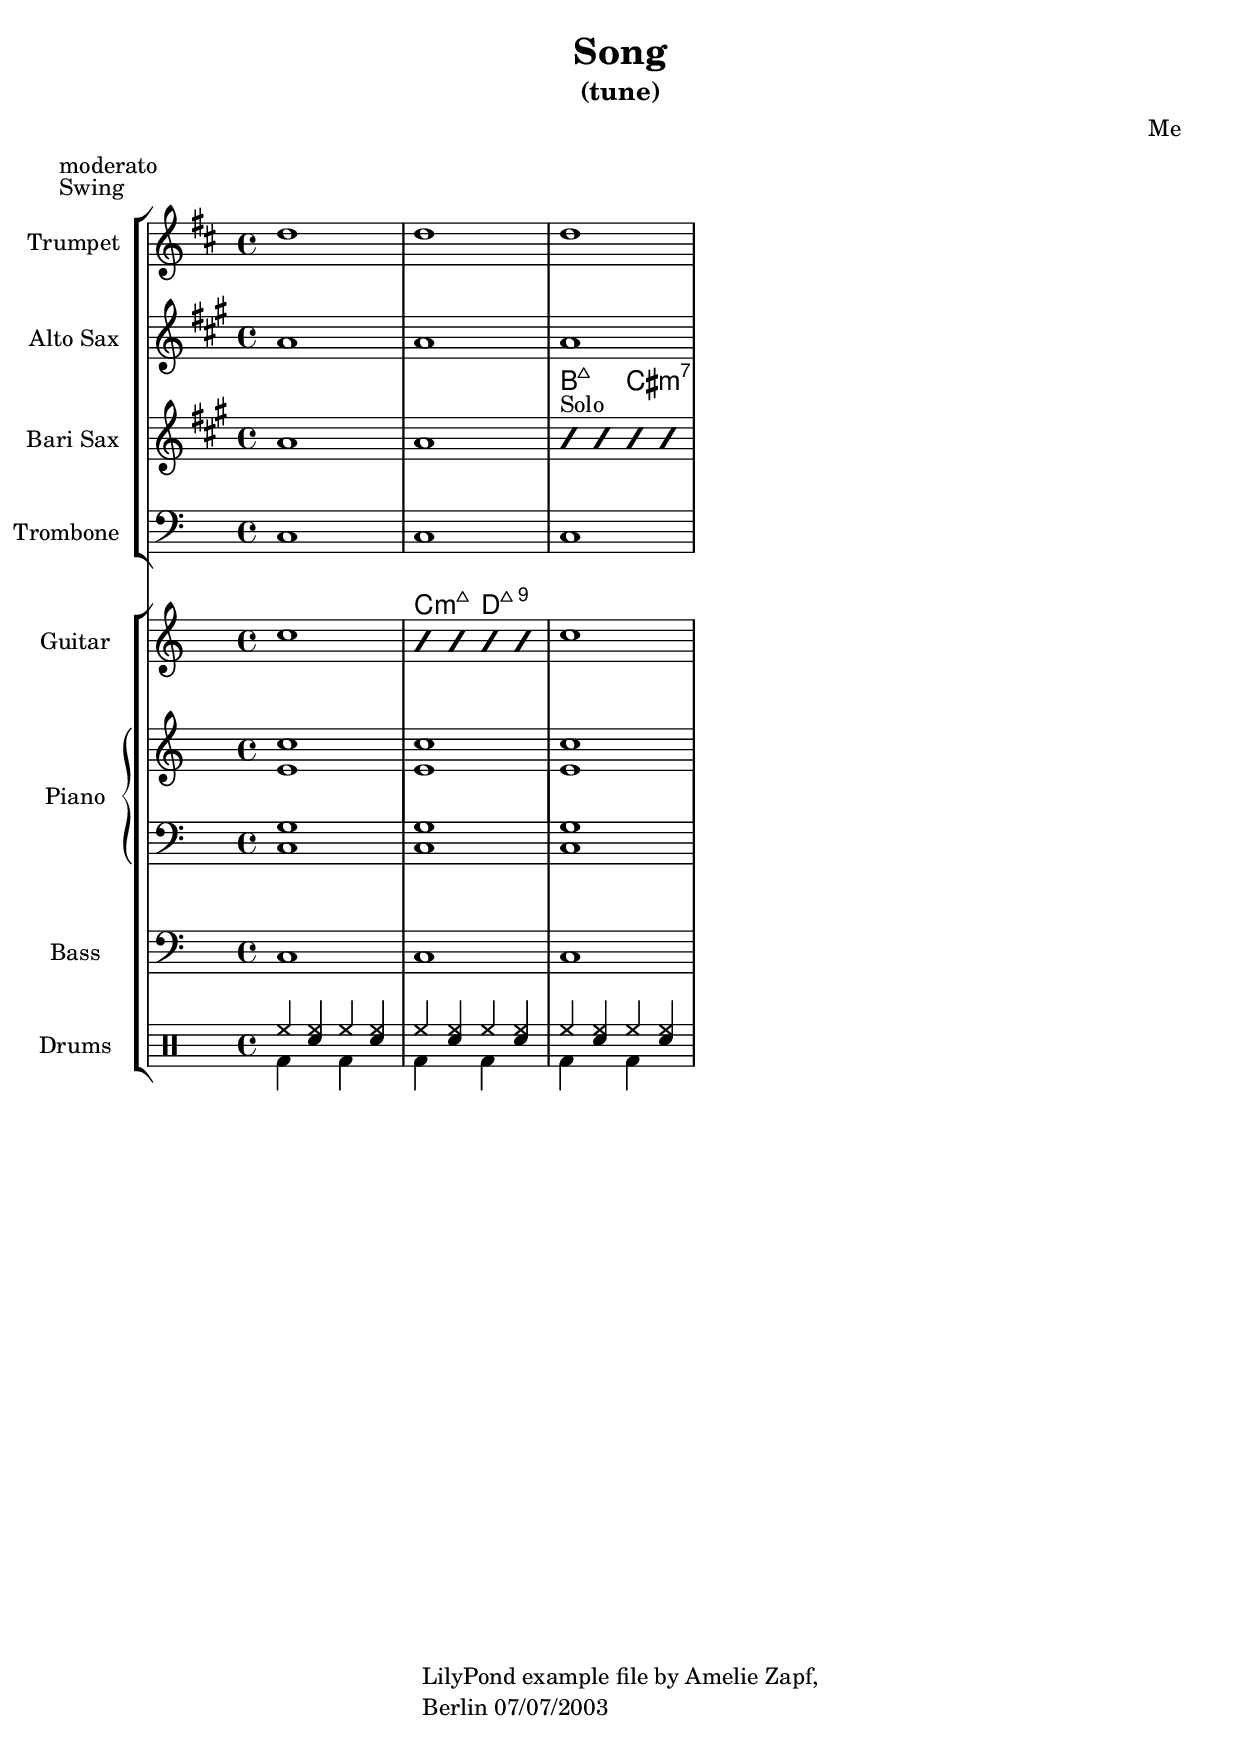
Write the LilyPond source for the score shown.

%% Do not edit this file; it is auto-generated from LSR http://lsr.dsi.unimi.it
%% This file is in the public domain.
\version "2.11.64"

\header {
  lsrtags = "keyboards, percussion, fretted-strings, template"

  texidoces = "
Ésta es una plantilla bastante avanzada, para un conjunto de
jazz. Observe que la notación de todos los instrumentos está en
@code{\\key c \\major} (Do mayor). Esto se refiere al tono de
concierto; la armadura se transporta automáticamente si la música está
dentro de una sección @code{\\transpose}.

"
  doctitlees = "Plantilla para combo de jazz"
  
  texidocde = "
Hier ist ein ziemlich kompliziertes Beispiel für ein Jazz-Ensemble. Achtung: 
Alle Instrumente sind in @code{\key c \major} (C-Dur) notiert. Das bezieht sich 
auf die klingende Musik: LilyPond transponiert die Tonart automatisch, wenn 
sich die Noten innerhalb eines @code{\transpose}-Abschnitts befinden.

"

  doctitlede = "Vorlage für Jazz-Combo"

  texidoc = "
This is quite an advanced template, for a jazz ensemble. Note that all
instruments are notated in @code{\\key c \\major}. This refers to the
key in concert pitch; the key will be automatically transposed if the
music is within a @code{\\transpose} section.

"
  doctitle = "Jazz combo template"
} % begin verbatim

\header {
  title = "Song"
  subtitle = "(tune)"
  composer = "Me"
  meter = "moderato"
  piece = "Swing"
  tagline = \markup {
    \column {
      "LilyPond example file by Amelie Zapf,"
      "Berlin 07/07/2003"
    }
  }
}

%#(set-global-staff-size 16)
\include "english.ly"

%%%%%%%%%%%% Some macros %%%%%%%%%%%%%%%%%%%

sl = {
  \override NoteHead #'style = #'slash
  \override Stem #'transparent = ##t
}
nsl = {
  \revert NoteHead #'style
  \revert Stem #'transparent
}
crOn = \override NoteHead #'style = #'cross
crOff = \revert NoteHead #'style

%% insert chord name style stuff here.

jazzChords = { }

%%%%%%%%%%%% Keys'n'thangs %%%%%%%%%%%%%%%%%

global = { \time 4/4 }

Key = { \key c \major }

% ############ Horns ############

% ------ Trumpet ------
trpt = \transpose c d \relative c'' {
  \Key
  c1 | c | c |
}
trpHarmony = \transpose c' d {
  \jazzChords
}
trumpet = {
  \global
  \set Staff.instrumentName = #"Trumpet"
  \clef treble
  <<
    \trpt
  >>
}

% ------ Alto Saxophone ------
alto = \transpose c a \relative c' {
  \Key
  c1 | c | c |
}
altoHarmony = \transpose c' a {
  \jazzChords
}
altoSax = {
  \global
  \set Staff.instrumentName = #"Alto Sax"
  \clef treble
  <<
    \alto
  >>
}

% ------ Baritone Saxophone ------
bari = \transpose c a' \relative c {
  \Key
  c1
  c1
  \sl
  d4^"Solo" d d d
  \nsl
}
bariHarmony = \transpose c' a \chordmode {
  \jazzChords s1 s d2:maj e:m7
}
bariSax = {
  \global
  \set Staff.instrumentName = #"Bari Sax"
  \clef treble
  <<
    \bari
  >>
}

% ------ Trombone ------
tbone = \relative c {
  \Key
  c1 | c | c
}
tboneHarmony = \chordmode {
  \jazzChords
}
trombone = {
  \global
  \set Staff.instrumentName = #"Trombone"
  \clef bass
  <<
    \tbone
  >>
}

% ############ Rhythm Section #############

% ------ Guitar ------
gtr = \relative c'' {
  \Key
  c1
  \sl
  b4 b b b
  \nsl
  c1
}
gtrHarmony = \chordmode {
  \jazzChords
  s1 c2:min7+ d2:maj9
}
guitar = {
  \global
  \set Staff.instrumentName = #"Guitar"
  \clef treble
  <<
    \gtr
  >>
}

%% ------ Piano ------
rhUpper = \relative c'' {
  \voiceOne
  \Key
  c1 | c | c
}
rhLower = \relative c' {
  \voiceTwo
  \Key
  e1 | e | e
}

lhUpper = \relative c' {
  \voiceOne
  \Key
  g1 | g | g
}
lhLower = \relative c {
  \voiceTwo
  \Key
  c1 | c | c
}

PianoRH = {
  \clef treble
  \global
  \set Staff.midiInstrument = #"acoustic grand"
  <<
    \new Voice = "one" \rhUpper
    \new Voice = "two" \rhLower
  >>
}
PianoLH = {
  \clef bass
  \global
  \set Staff.midiInstrument = "acoustic grand"
  <<
    \new Voice = "one" \lhUpper
    \new Voice = "two" \lhLower
  >>
}

piano = {
  <<
    \set PianoStaff.instrumentName = #"Piano"
    \new Staff = "upper" \PianoRH
    \new Staff = "lower" \PianoLH
  >>
}

% ------ Bass Guitar ------
Bass = \relative c {
  \Key
  c1 | c | c
}
bass = {
  \global
  \set Staff.instrumentName = #"Bass"
  \clef bass
  <<
    \Bass
  >>
}

% ------ Drums ------
up = \drummode {
  \voiceOne
  hh4 <hh sn> hh <hh sn>
  hh4 <hh sn> hh <hh sn>
  hh4 <hh sn> hh <hh sn>
}
down = \drummode {
  \voiceTwo
  bd4 s bd s
  bd4 s bd s
  bd4 s bd s
}

drumContents = {
  \global
  <<
    \set DrumStaff.instrumentName = #"Drums"
    \new DrumVoice \up
    \new DrumVoice \down
  >>
}

%%%%%%%%% It All Goes Together Here %%%%%%%%%%%%%%%%%%%%%%

\score {
  <<
    \new StaffGroup = "horns" <<
      \new Staff = "trumpet" \trumpet
      \new Staff = "altosax" \altoSax
      \new ChordNames = "barichords" \bariHarmony
      \new Staff = "barisax" \bariSax
      \new Staff = "trombone" \trombone
    >>
    
    \new StaffGroup = "rhythm" <<
      \new ChordNames = "chords" \gtrHarmony
      \new Staff = "guitar" \guitar
      \new PianoStaff = "piano" \piano
      \new Staff = "bass" \bass
      \new DrumStaff \drumContents
    >>
  >>
  
  \layout {
    \context { \RemoveEmptyStaffContext }
    \context {
      \Score
      \override BarNumber #'padding = #3
      \override RehearsalMark #'padding = #2
      skipBars = ##t
    }
  }
  
  \midi { }
}
